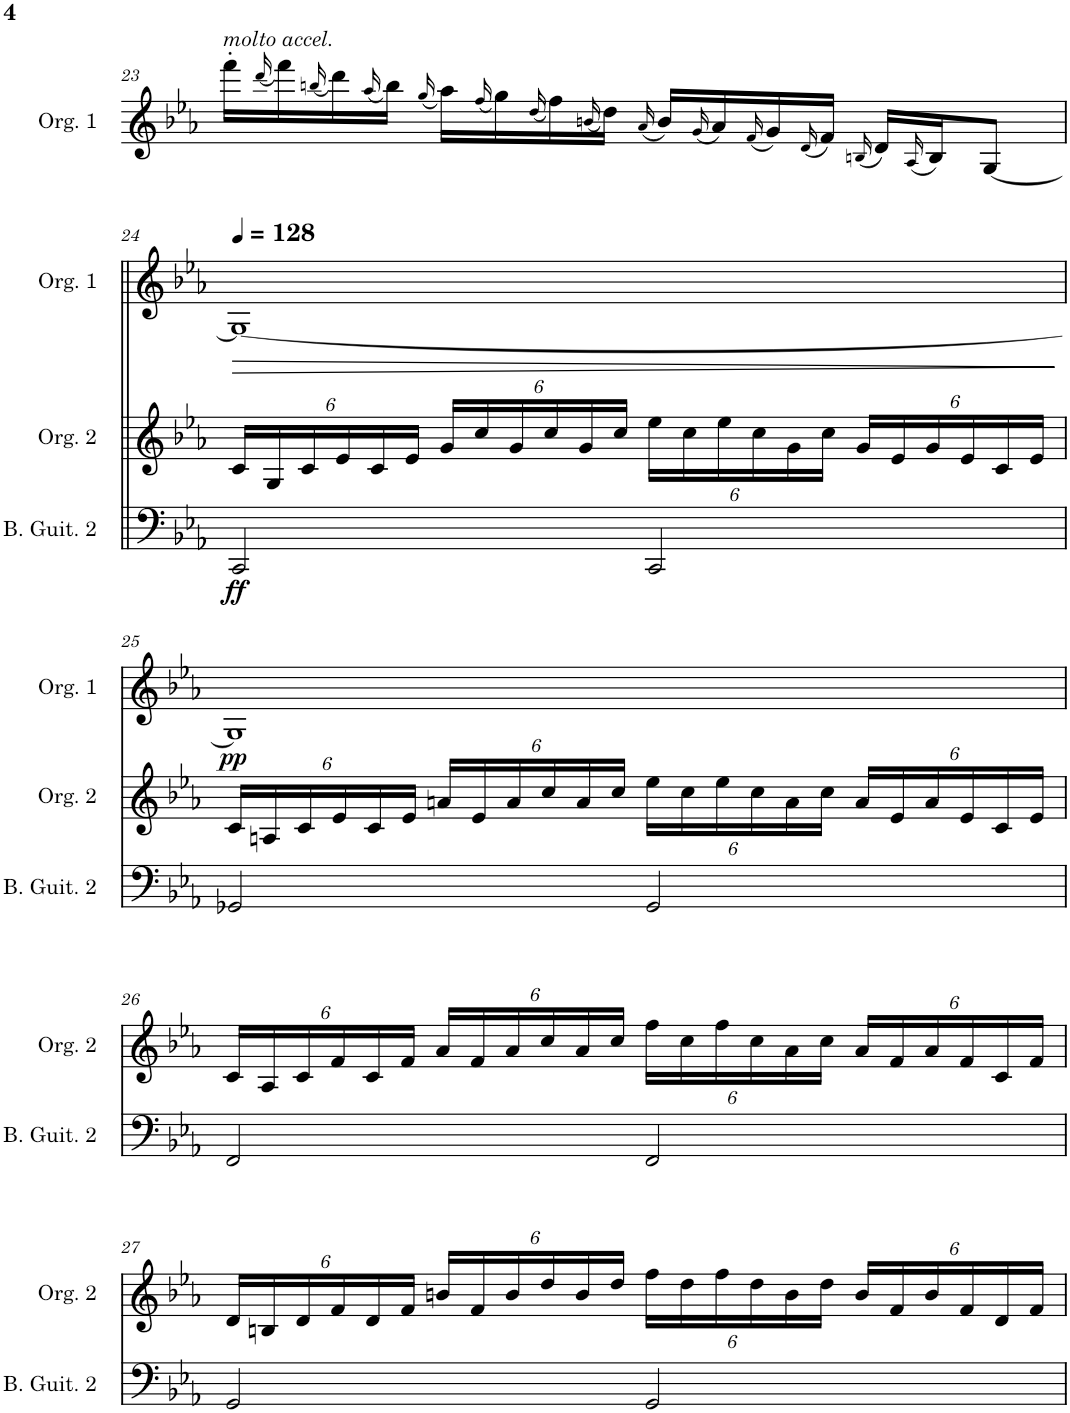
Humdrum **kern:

**kern	**dynam	**kern	**kern	**kern	**dynam	**kern	**kern
*part6	*part6	*part5	*part4	*part3	*part3	*part2	*part1
*staff6	*staff6	*staff5	*staff4	*staff3	*staff3	*staff2	*staff1
*I"Bass Guitar 2	*	*I"Organ 2	*I"Organ	*I"Organ 1	*	*I"Tuba	*I"Ocarina
*I'B. Guit. 2	*	*I'Org. 2	*	*I'Org. 1	*	*I'Tba.	*I'Oc.
!!LO:PB:g=z
*clefF4	*	*clefF4	*clefG2	*clefG2	*	*clefF4	*clefG2
*k[b-e-a-]	*	*k[b-e-a-]	*k[b-e-a-]	*k[b-e-a-]	*	*k[b-e-a-]	*k[b-e-a-]
*M4/4	*	*M4/4	*M4/4	*M4/4	*	*M4/4	*M4/4
*met(c)	*	*met(c)	*met(c)	*met(c)	*	*met(c)	*met(c)
=23	=23	=23	=23	=23	=23	=23	=23
!	!	!	!	!	!	!	!LO:TX:a:i:t=molto accel.
1r	.	1r	16fff'\LL	16fff'\LL	.	1r	1r
.	.	.	.	(16qddd/	.	.	.
*	*	*	*Xbrackettup	*	*	*	*
.	.	.	48ddd\L	16fff\)	.	.	.
.	.	.	48fff\JJJ	.	.	.	.
.	.	.	48r	.	.	.	.
.	.	.	.	(16qbbn/	.	.	.
.	.	.	48bbn\LLL	16ddd\)	.	.	.
.	.	.	48ddd\JJJ	.	.	.	.
.	.	.	48r	.	.	.	.
.	.	.	.	(16qaa-/	.	.	.
.	.	.	48aa-\LLL	16bb\JJ)	.	.	.
.	.	.	48bb\JJJ	.	.	.	.
.	.	.	48r	.	.	.	.
.	.	.	.	(16qgg/	.	.	.
.	.	.	48gg\LLL	16aa-\LL)	.	.	.
.	.	.	48aa-\JJJ	.	.	.	.
.	.	.	48r	.	.	.	.
.	.	.	.	(16qff/	.	.	.
.	.	.	48ff\LLL	16gg\)	.	.	.
.	.	.	48gg\JJJ	.	.	.	.
.	.	.	48r	.	.	.	.
.	.	.	.	(16qdd/	.	.	.
.	.	.	48dd\LLL	16ff\)	.	.	.
.	.	.	48ff\JJJ	.	.	.	.
.	.	.	48r	.	.	.	.
.	.	.	.	(16qbn/	.	.	.
.	.	.	48bn\LLL	16dd\JJ)	.	.	.
.	.	.	48dd\JJJ	.	.	.	.
.	.	.	48r	.	.	.	.
.	.	.	.	(16qa-/	.	.	.
.	.	.	48a-/LLL	16b/LL)	.	.	.
.	.	.	48b/JJJ	.	.	.	.
.	.	.	48r	.	.	.	.
.	.	.	.	(16qg/	.	.	.
.	.	.	48g/LLL	16a-/)	.	.	.
.	.	.	48a-/JJJ	.	.	.	.
.	.	.	48r	.	.	.	.
.	.	.	.	(16qf/	.	.	.
.	.	.	48f/LLL	16g/)	.	.	.
.	.	.	48g/JJJ	.	.	.	.
.	.	.	48r	.	.	.	.
.	.	.	.	(16qd/	.	.	.
.	.	.	48d/LLL	16f/JJ)	.	.	.
.	.	.	48f/JJJ	.	.	.	.
.	.	.	48r	.	.	.	.
.	.	.	.	(16qBn/	.	.	.
.	.	.	48Bn/LLL	16d/LL)	.	.	.
.	.	.	48d/JJJ	.	.	.	.
.	.	.	48r	.	.	.	.
.	.	.	.	(16qA-/	.	.	.
.	.	.	48A-/LLL	16B/J)	.	.	.
.	.	.	48B/JJJ	.	.	.	.
.	.	.	48r	.	.	.	.
.	.	.	8r	[8G/J	.	.	.
!!LO:LB:g=z
=24	=24	=24	=24	=24	=24	=24	=24
*	*	*clefG2	*	*	*	*	*
*	*	*Xbrackettup	*	*	*	*	*
*	*	*	*	*	*	*	*MM128
!	!LO:DY:b	!	!	!	!LO:HP:b	!	!
2CC/	ff	24c/LL	1r	1G_	>	1r	1r
.	.	24G/	.	.	.	.	.
.	.	24c/	.	.	.	.	.
.	.	24e-/	.	.	.	.	.
.	.	24c/	.	.	.	.	.
.	.	24e-/JJ	.	.	.	.	.
.	.	24g/LL	.	.	.	.	.
.	.	24cc/	.	.	.	.	.
.	.	24g/	.	.	.	.	.
.	.	24cc/	.	.	.	.	.
.	.	24g/	.	.	.	.	.
.	.	24cc/JJ	.	.	.	.	.
2CC/	.	24ee-\LL	.	.	.	.	.
.	.	24cc\	.	.	.	.	.
.	.	24ee-\	.	.	.	.	.
.	.	24cc\	.	.	.	.	.
.	.	24g\	.	.	.	.	.
.	.	24cc\JJ	.	.	.	.	.
.	.	24g/LL	.	.	.	.	.
.	.	24e-/	.	.	.	.	.
.	.	24g/	.	.	.	.	.
.	.	24e-/	.	.	.	.	.
.	.	24c/	.	.	.	.	.
.	.	24e-/JJ	.	.	.	.	.
.	.	.	.	.	]	.	.
!!LO:LB:g=z
=25	=25	=25	=25	=25	=25	=25	=25
!	!	!	!	!	!LO:DY:b	!	!
2GG-X/	.	24c/LL	1r	1G]	pp	1r	1r
.	.	24An/	.	.	.	.	.
.	.	24c/	.	.	.	.	.
.	.	24e-/	.	.	.	.	.
.	.	24c/	.	.	.	.	.
.	.	24e-/JJ	.	.	.	.	.
.	.	24an/LL	.	.	.	.	.
.	.	24e-/	.	.	.	.	.
.	.	24a/	.	.	.	.	.
.	.	24cc/	.	.	.	.	.
.	.	24a/	.	.	.	.	.
.	.	24cc/JJ	.	.	.	.	.
2GG-/	.	24ee-\LL	.	.	.	.	.
.	.	24cc\	.	.	.	.	.
.	.	24ee-\	.	.	.	.	.
.	.	24cc\	.	.	.	.	.
.	.	24a\	.	.	.	.	.
.	.	24cc\JJ	.	.	.	.	.
.	.	24a/LL	.	.	.	.	.
.	.	24e-/	.	.	.	.	.
.	.	24a/	.	.	.	.	.
.	.	24e-/	.	.	.	.	.
.	.	24c/	.	.	.	.	.
.	.	24e-/JJ	.	.	.	.	.
!!LO:LB:g=z
=26	=26	=26	=26	=26	=26	=26	=26
2FF/	.	24c/LL	1r	1r	.	1r	1r
.	.	24A-/	.	.	.	.	.
.	.	24c/	.	.	.	.	.
.	.	24f/	.	.	.	.	.
.	.	24c/	.	.	.	.	.
.	.	24f/JJ	.	.	.	.	.
.	.	24a-/LL	.	.	.	.	.
.	.	24f/	.	.	.	.	.
.	.	24a-/	.	.	.	.	.
.	.	24cc/	.	.	.	.	.
.	.	24a-/	.	.	.	.	.
.	.	24cc/JJ	.	.	.	.	.
2FF/	.	24ff\LL	.	.	.	.	.
.	.	24cc\	.	.	.	.	.
.	.	24ff\	.	.	.	.	.
.	.	24cc\	.	.	.	.	.
.	.	24a-\	.	.	.	.	.
.	.	24cc\JJ	.	.	.	.	.
.	.	24a-/LL	.	.	.	.	.
.	.	24f/	.	.	.	.	.
.	.	24a-/	.	.	.	.	.
.	.	24f/	.	.	.	.	.
.	.	24c/	.	.	.	.	.
.	.	24f/JJ	.	.	.	.	.
!!LO:LB:g=z
=27	=27	=27	=27	=27	=27	=27	=27
2GG/	.	24d/LL	1r	1r	.	1r	1r
.	.	24Bn/	.	.	.	.	.
.	.	24d/	.	.	.	.	.
.	.	24f/	.	.	.	.	.
.	.	24d/	.	.	.	.	.
.	.	24f/JJ	.	.	.	.	.
.	.	24bn/LL	.	.	.	.	.
.	.	24f/	.	.	.	.	.
.	.	24b/	.	.	.	.	.
.	.	24dd/	.	.	.	.	.
.	.	24b/	.	.	.	.	.
.	.	24dd/JJ	.	.	.	.	.
2GG/	.	24ff\LL	.	.	.	.	.
.	.	24dd\	.	.	.	.	.
.	.	24ff\	.	.	.	.	.
.	.	24dd\	.	.	.	.	.
.	.	24b\	.	.	.	.	.
.	.	24dd\JJ	.	.	.	.	.
.	.	24b/LL	.	.	.	.	.
.	.	24f/	.	.	.	.	.
.	.	24b/	.	.	.	.	.
.	.	24f/	.	.	.	.	.
.	.	24d/	.	.	.	.	.
.	.	24f/JJ	.	.	.	.	.
=	=	=	=	=	=	=	=
*-	*-	*-	*-	*-	*-	*-	*-
